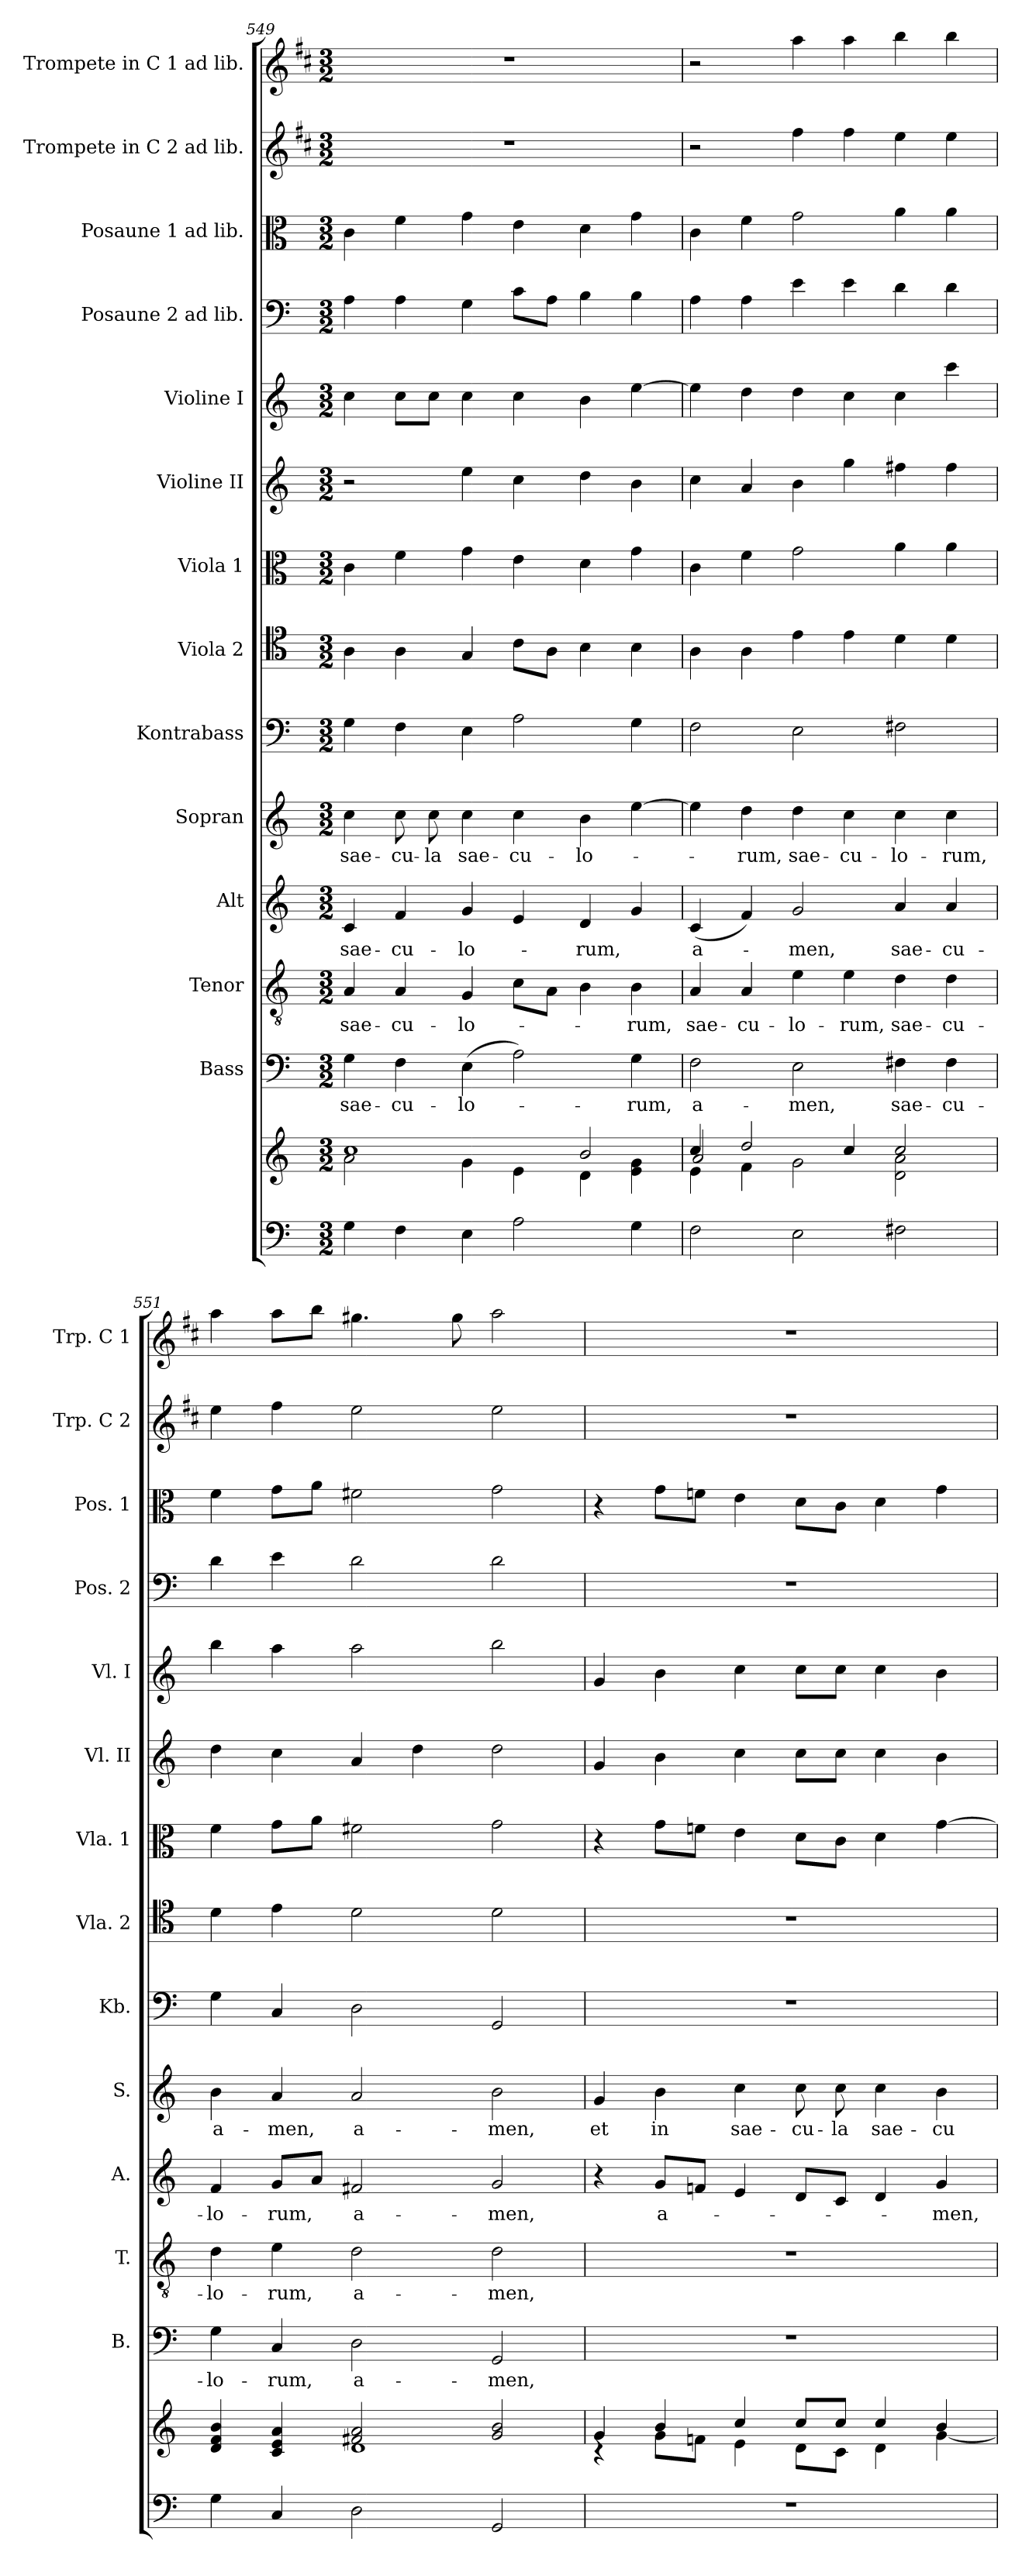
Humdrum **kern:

**kern	**kern	**kern	**text	**kern	**text	**kern	**text	**kern	**text	**kern	**kern	**kern	**kern	**kern	**kern	**kern	**kern	**kern
*part14	*part14	*part13	*part13	*part12	*part12	*part11	*part11	*part10	*part10	*part9	*part8	*part7	*part6	*part5	*part4	*part3	*part2	*part1
*staff15	*staff14	*staff13	*staff13	*staff12	*staff12	*staff11	*staff11	*staff10	*staff10	*staff9	*staff8	*staff7	*staff6	*staff5	*staff4	*staff3	*staff2	*staff1
*	*	*I"Bass	*	*I"Tenor	*	*I"Alt	*	*I"Sopran	*	*I"Kontrabass	*I"Viola 2	*I"Viola 1	*I"Violine II	*I"Violine I	*I"Posaune 2 ad lib.	*I"Posaune 1 ad lib.	*I"Trompete in C 2 ad lib.	*I"Trompete in C 1 ad lib.
*	*	*I'B.	*	*I'T.	*	*I'A.	*	*I'S.	*	*I'Kb.	*I'Vla. 2	*I'Vla. 1	*I'Vl. II	*I'Vl. I	*I'Pos. 2	*I'Pos. 1	*I'Trp. C 2	*I'Trp. C 1
*clefF4	*clefG2	*clefF4	*	*clefGv2	*	*clefG2	*	*clefG2	*	*clefF4	*clefC4	*clefC3	*clefG2	*clefG2	*clefF4	*clefC3	*clefG2	*clefG2
*	*	*	*	*	*	*	*	*	*	*ITrd7c12	*	*	*	*	*	*	*ITrd1c2	*ITrd1c2
*k[]	*k[]	*k[]	*	*k[]	*	*k[]	*	*k[]	*	*k[]	*k[]	*k[]	*k[]	*k[]	*k[]	*k[]	*k[]	*k[]
*C:	*C:	*C:	*	*C:	*	*C:	*	*C:	*	*C:	*C:	*C:	*C:	*C:	*C:	*C:	*C:	*C:
*M3/2	*M3/2	*M3/2	*	*M3/2	*	*M3/2	*	*M3/2	*	*M3/2	*M3/2	*M3/2	*M3/2	*M3/2	*M3/2	*M3/2	*M3/2	*M3/2
=549	=549	=549	=549	=549	=549	=549	=549	=549	=549	=549	=549	=549	=549	=549	=549	=549	=549	=549
*	*^	*	*	*	*	*	*	*	*	*	*	*	*	*	*	*	*	*
!	!	!	!	!LO:LY:b	!	!LO:LY:b	!	!LO:LY:b	!	!LO:LY:b	!	!	!	!	!	!	!	!	!
4G\	1cc	2a\	4G\	sae-	4A/	sae-	4c/	sae-	4cc\	sae-	4GG\	4A\	4c\	2r	4cc\	4A\	4c\	1.r	1.r
!	!	!	!	!LO:LY:b	!	!LO:LY:b	!	!LO:LY:b	!	!LO:LY:b	!	!	!	!	!	!	!	!	!
4F\	.	.	4F\	-cu-	4A/	-cu-	4f/	-cu-	8cc\	-cu-	4FF\	4A\	4f\	.	8cc\L	4A\	4f\	.	.
!	!	!	!	!	!	!	!	!	!	!LO:LY:b	!	!	!	!	!	!	!	!	!
.	.	.	.	.	.	.	.	.	8cc\	-la	.	.	.	.	8cc\J	.	.	.	.
!	!	!	!	!LO:LY:b	!	!LO:LY:b	!	!LO:LY:b	!	!LO:LY:b	!	!	!	!	!	!	!	!	!
4E\	.	4g\	(>4E\	-lo-	4G/	-lo-	4g/	-lo-	4cc\	sae-	4EE\	4G/	4g\	4ee\	4cc\	4G\	4g\	.	.
!	!	!	!	!	!	!	!	!	!	!LO:LY:b	!	!	!	!	!	!	!	!	!
2A\	.	4e\	2A\)	.	8c\L	.	4e/	.	4cc\	-cu-	2AA\	8c\L	4e\	4cc\	4cc\	8c\L	4e\	.	.
.	.	.	.	.	8A\J	.	.	.	.	.	.	8A\J	.	.	.	8A\J	.	.	.
!	!	!	!	!	!	!	!	!LO:LY:b	!	!LO:LY:b	!	!	!	!	!	!	!	!	!
.	2b/	4d\	.	.	4B\	.	4d/	-rum,	4b\	-lo-	.	4B\	4d\	4dd\	4b\	4B\	4d\	.	.
!	!	!	!	!LO:LY:b	!	!LO:LY:b	!	!	!	!	!	!	!	!	!	!	!	!	!
4G\	.	4e\ 4g\	4G\	-rum,	4B\	-rum,	4g/	.	[4ee\	.	4GG\	4B\	4g\	4b\	[4ee\	4B\	4g\	.	.
=550	=550	=550	=550	=550	=550	=550	=550	=550	=550	=550	=550	=550	=550	=550	=550	=550	=550	=550	=550
*	*	*^	*	*	*	*	*	*	*	*	*	*	*	*	*	*	*	*	*
!	!	!	!	!	!LO:LY:b	!	!LO:LY:b	!	!LO:LY:b	!	!	!	!	!	!	!	!	!	!	!
2F\	4cc/	4e\	2a/	2F\	a-	4A/	sae-	(<4c/	a-	4ee\]	.	2FF\	4A\	4c\	4cc\	4ee\]	4A\	4c\	2r	2r
!	!	!	!	!	!	!	!LO:LY:b	!	!	!	!LO:LY:b	!	!	!	!	!	!	!	!	!
.	2dd/	4f\	.	.	.	4A/	-cu-	4f/)	.	4dd\	-rum,	.	4A\	4f\	4a/	4dd\	4A\	4f\	.	.
!	!	!	!	!	!LO:LY:b	!	!LO:LY:b	!	!LO:LY:b	!	!LO:LY:b	!	!	!	!	!	!	!	!	!
2E\	.	2g\	2ryy	2E\	-men,	4e\	-lo-	2g/	-men,	4dd\	sae-	2EE\	4e\	2g\	4b\	4dd\	4e\	2g\	4ee\	4gg\
!	!	!	!	!	!	!	!LO:LY:b	!	!	!	!LO:LY:b	!	!	!	!	!	!	!	!	!
.	4cc/	.	.	.	.	4e\	-rum,	.	.	4cc\	-cu-	.	4e\	.	4gg\	4cc\	4e\	.	4ee\	4gg\
!	!	!	!	!	!LO:LY:b	!	!LO:LY:b	!	!LO:LY:b	!	!LO:LY:b	!	!	!	!	!	!	!	!	!
2F#X\	2cc/	2d\ 2a\	2ryy	4F#X\	sae-	4d\	sae-	4a/	sae-	4cc\	-lo-	2FF#X\	4d\	4a\	4ff#X\	4cc\	4d\	4a\	4dd\	4aa\
!	!	!	!	!	!LO:LY:b	!	!LO:LY:b	!	!LO:LY:b	!	!LO:LY:b	!	!	!	!	!	!	!	!	!
.	.	.	.	4F#\	-cu-	4d\	-cu-	4a/	-cu-	4cc\	-rum,	.	4d\	4a\	4ff#\	4ccc\	4d\	4a\	4dd\	4aa\
*	*	*v	*v	*	*	*	*	*	*	*	*	*	*	*	*	*	*	*	*	*
!!LO:PB:g=z
=551	=551	=551	=551	=551	=551	=551	=551	=551	=551	=551	=551	=551	=551	=551	=551	=551	=551	=551	=551
!	!	!	!	!LO:LY:b	!	!LO:LY:b	!	!LO:LY:b	!	!LO:LY:b	!	!	!	!	!	!	!	!	!
4G\	4d/ 4f/ 4b/	2ryy	4G\	-lo-	4d\	-lo-	4f/	-lo-	4b\	a-	4GG\	4d\	4f\	4dd\	4bb\	4d\	4f\	4dd\	4gg\
!	!	!	!	!LO:LY:b	!	!LO:LY:b	!	!LO:LY:b	!	!LO:LY:b	!	!	!	!	!	!	!	!	!
4C/	4c/ 4e/ 4a/	.	4C/	-rum,	4e\	-rum,	8g/L	-rum,	4a/	-men,	4CC/	4e\	8g\L	4cc\	4aa\	4e\	8g\L	4ee\	8gg\L
.	.	.	.	.	.	.	8a/J	.	.	.	.	.	8a\J	.	.	.	8a\J	.	8aa\J
!	!	!	!	!LO:LY:b	!	!LO:LY:b	!	!LO:LY:b	!	!LO:LY:b	!	!	!	!	!	!	!	!	!
2D\	2f#X/ 2a/	1d	2D\	a-	2d\	a-	2f#X/	a-	2a/	a-	2DD\	2d\	2f#X\	4a/	2aa\	2d\	2f#X\	2dd\	4.ff#X\
.	.	.	.	.	.	.	.	.	.	.	.	.	.	4dd\	.	.	.	.	.
.	.	.	.	.	.	.	.	.	.	.	.	.	.	.	.	.	.	.	8ff#\
!	!	!	!	!LO:LY:b	!	!LO:LY:b	!	!LO:LY:b	!	!LO:LY:b	!	!	!	!	!	!	!	!	!
2GG/	2g/ 2b/	.	2GG/	-men,	2d\	-men,	2g/	-men,	2b\	-men,	2GGG/	2d\	2g\	2dd\	2bb\	2d\	2g\	2dd\	2gg\
=552	=552	=552	=552	=552	=552	=552	=552	=552	=552	=552	=552	=552	=552	=552	=552	=552	=552	=552	=552
!	!	!	!	!	!	!	!	!	!	!LO:LY:b	!	!	!	!	!	!	!	!	!
1.r	4g/	4rB	1.r	.	1.r	.	4r	.	4g/	et	1.r	1.r	4r	4g/	4g/	1.r	4r	1.r	1.r
!	!	!	!	!	!	!	!	!LO:LY:b	!	!LO:LY:b	!	!	!	!	!	!	!	!	!
.	4b/	8g\L	.	.	.	.	8g/L	a-	4b\	in	.	.	8g\L	4b\	4b\	.	8g\L	.	.
.	.	8fn\J	.	.	.	.	8fn/J	.	.	.	.	.	8fn\J	.	.	.	8fn\J	.	.
!	!	!	!	!	!	!	!	!	!	!LO:LY:b	!	!	!	!	!	!	!	!	!
.	4cc/	4e\	.	.	.	.	4e/	.	4cc\	sae-	.	.	4e\	4cc\	4cc\	.	4e\	.	.
!	!	!	!	!	!	!	!	!	!	!LO:LY:b	!	!	!	!	!	!	!	!	!
.	8cc/L	8d\L	.	.	.	.	8d/L	.	8cc\	-cu-	.	.	8d\L	8cc\L	8cc\L	.	8d\L	.	.
!	!	!	!	!	!	!	!	!	!	!LO:LY:b	!	!	!	!	!	!	!	!	!
.	8cc/J	8c\J	.	.	.	.	8c/J	.	8cc\	-la	.	.	8c\J	8cc\J	8cc\J	.	8c\J	.	.
!	!	!	!	!	!	!	!	!	!	!LO:LY:b	!	!	!	!	!	!	!	!	!
.	4cc/	4d\	.	.	.	.	4d/	.	4cc\	sae-	.	.	4d\	4cc\	4cc\	.	4d\	.	.
!	!	!	!	!	!	!	!	!LO:LY:b	!	!LO:LY:b	!	!	!	!	!	!	!	!	!
.	4b/	[<4g\	.	.	.	.	4g/	-men,	4b\	-cu-	.	.	[4g\	4b\	4b\	.	4g\	.	.
*	*v	*v	*	*	*	*	*	*	*	*	*	*	*	*	*	*	*	*	*
=	=	=	=	=	=	=	=	=	=	=	=	=	=	=	=	=	=	=
*-	*-	*-	*-	*-	*-	*-	*-	*-	*-	*-	*-	*-	*-	*-	*-	*-	*-	*-
